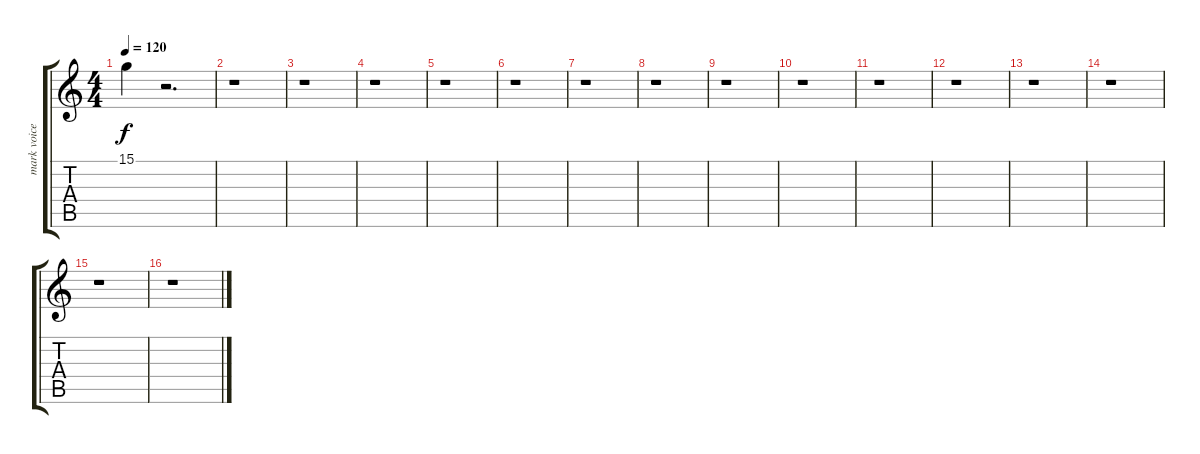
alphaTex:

\track ("mark voice" "mark voice") {instrument tenorsax}
\staff {score tabs}
\tuning (E4 B3 G3 D3 A2 E2) {hide}
\ts (4 4)
\tempo 120
\clef g2
\ks c
15.1.4{dy f} r.2{d} |
r.1 |
r.1 |
r.1 |
r.1 |
r.1 |
r.1 |
r.1 |
r.1 |
r.1 |
r.1 |
r.1 |
r.1 |
r.1 |
r.1 |
r.1
